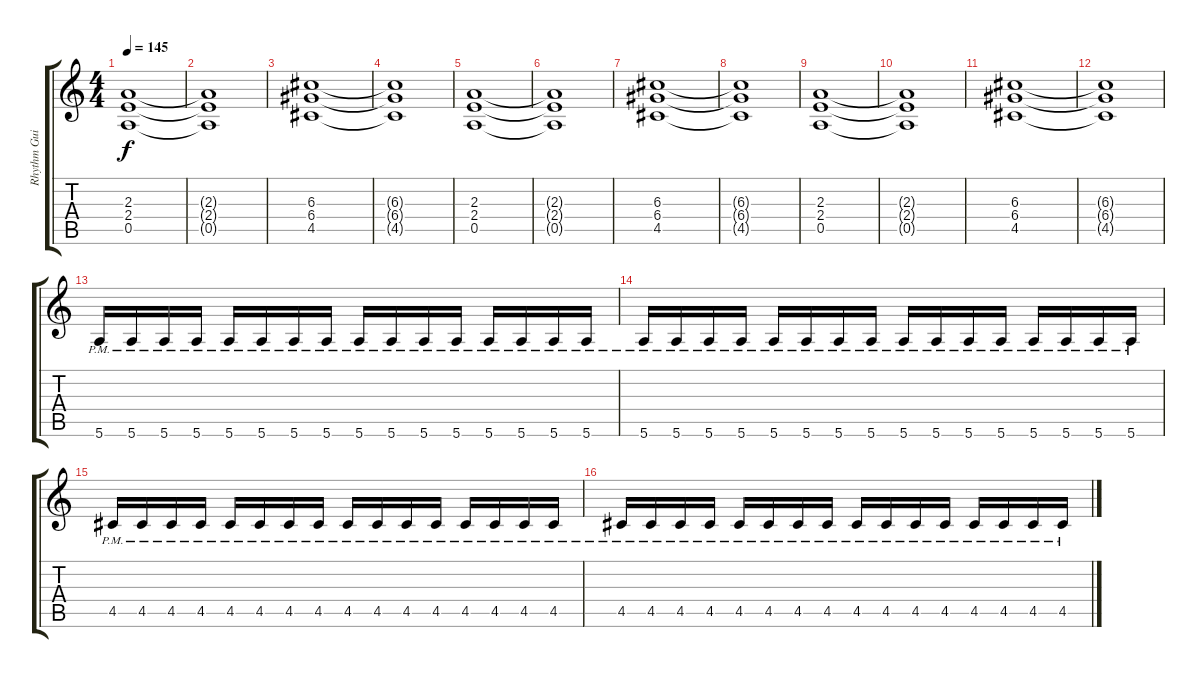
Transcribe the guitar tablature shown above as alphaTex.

\track ("Rhythm Guitar" "Rhythm Gui") {instrument distortionguitar}
\staff {score tabs}
\tuning (E4 B3 G3 D3 A2 E2) {hide}
\ts (4 4)
\tempo 145
\clef g2
\ks c
(2.3 2.4 0.5).1{dy f} |
(2.3{t} 2.4{t} 0.5{t}).1 |
(6.3 6.4 4.5).1 |
(6.3{t} 6.4{t} 4.5{t}).1 |
(2.3 2.4 0.5).1 |
(2.3{t} 2.4{t} 0.5{t}).1 |
(6.3 6.4 4.5).1 |
(6.3{t} 6.4{t} 4.5{t}).1 |
(2.3 2.4 0.5).1 |
(2.3{t} 2.4{t} 0.5{t}).1 |
(6.3 6.4 4.5).1 |
(6.3{t} 6.4{t} 4.5{t}).1 |
5.6{pm}.16{volume 13} 5.6{pm}.16 5.6{pm}.16 5.6{pm}.16 5.6{pm}.16 5.6{pm}.16 5.6{pm}.16 5.6{pm}.16 5.6{pm}.16 5.6{pm}.16 5.6{pm}.16 5.6{pm}.16 5.6{pm}.16 5.6{pm}.16 5.6{pm}.16 5.6{pm}.16 |
5.6{pm}.16 5.6{pm}.16 5.6{pm}.16 5.6{pm}.16 5.6{pm}.16 5.6{pm}.16 5.6{pm}.16 5.6{pm}.16 5.6{pm}.16 5.6{pm}.16 5.6{pm}.16 5.6{pm}.16 5.6{pm}.16 5.6{pm}.16 5.6{pm}.16 5.6{pm}.16 |
4.5{pm}.16 4.5{pm}.16 4.5{pm}.16 4.5{pm}.16 4.5{pm}.16 4.5{pm}.16 4.5{pm}.16 4.5{pm}.16 4.5{pm}.16 4.5{pm}.16 4.5{pm}.16 4.5{pm}.16 4.5{pm}.16 4.5{pm}.16 4.5{pm}.16 4.5{pm}.16 |
4.5{pm}.16 4.5{pm}.16 4.5{pm}.16 4.5{pm}.16 4.5{pm}.16 4.5{pm}.16 4.5{pm}.16 4.5{pm}.16 4.5{pm}.16 4.5{pm}.16 4.5{pm}.16 4.5{pm}.16 4.5{pm}.16 4.5{pm}.16 4.5{pm}.16 4.5{pm}.16
